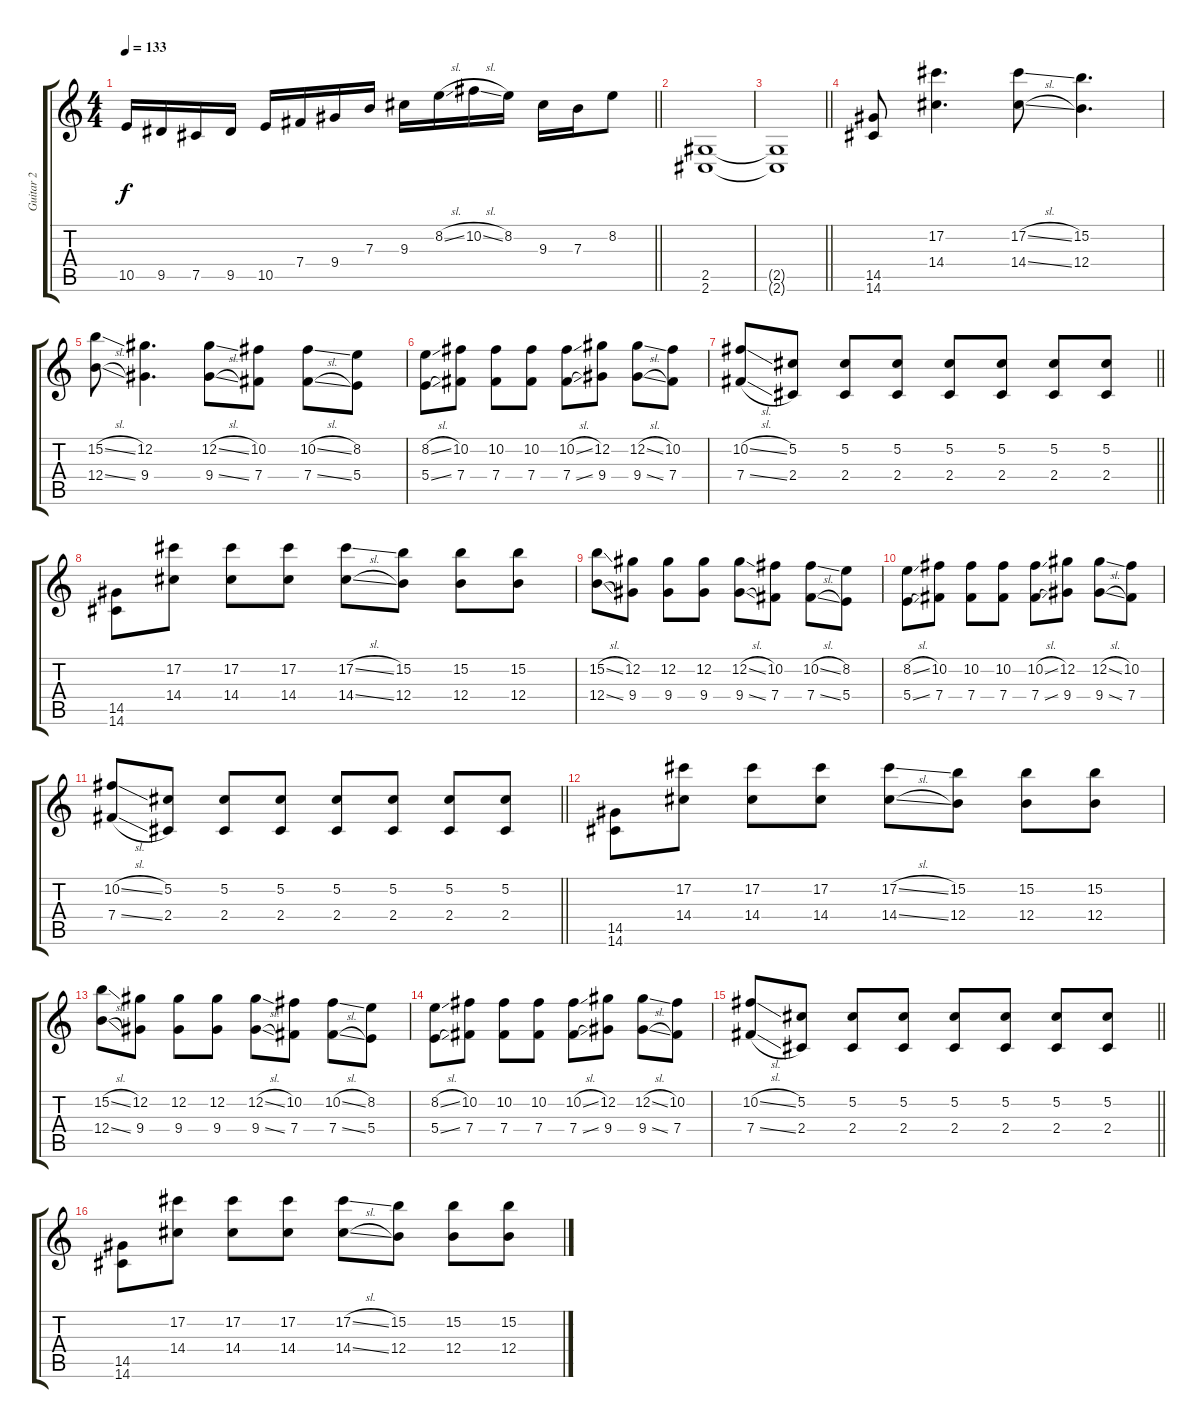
\track ("Guitar 2" "Guitar 2") {instrument distortionguitar}
\staff {score tabs}
\tuning (Db4 Ab3 E3 B2 Gb2 B1) {hide}
\ts (4 4)
\tempo 133
\clef g2
\barLineRight lightlight
\ks c
10.5.16{dy f} 9.5.16 7.5.16 9.5.16 10.5.16 7.4.16 9.4.16 7.3.16 9.3.16 8.2{sl}.16 10.2{sl}.16 8.2.16 9.3.16 7.3.16 8.2.8 |
(2.5 2.6).1 |
\barLineRight lightlight
(2.5{t} 2.6{t}).1 |
\section ("" "")
(14.5 14.6).8{volume 10 instrument distortionguitar} (17.2 14.4).4{d} (17.2{sl} 14.4{sl}).8 (15.2 12.4).4{d} |
(15.2{sl} 12.4{sl}).8 (12.2 9.4).4{d} (12.2{sl} 9.4{sl}).8{volume 13} (10.2 7.4).8 (10.2{sl} 7.4{sl}).8 (8.2 5.4).8 |
(8.2{sl} 5.4{sl}).8 (10.2 7.4).8 (10.2 7.4).8 (10.2 7.4).8 (10.2{sl} 7.4{sl}).8 (12.2 9.4).8 (12.2{sl} 9.4{sl}).8 (10.2 7.4).8 |
\barLineRight lightlight
(10.2{sl} 7.4{sl}).8 (5.2 2.4).8 (5.2 2.4).8 (5.2 2.4).8 (5.2 2.4).8 (5.2 2.4).8 (5.2 2.4).8 (5.2 2.4).8 |
(14.5 14.6).8{volume 13 instrument distortionguitar} (17.2 14.4).8 (17.2 14.4).8 (17.2 14.4).8 (17.2{sl} 14.4{sl}).8 (15.2 12.4).8 (15.2 12.4).8 (15.2 12.4).8 |
(15.2{sl} 12.4{sl}).8 (12.2 9.4).8 (12.2 9.4).8 (12.2 9.4).8 (12.2{sl} 9.4{sl}).8 (10.2 7.4).8 (10.2{sl} 7.4{sl}).8 (8.2 5.4).8 |
(8.2{sl} 5.4{sl}).8 (10.2 7.4).8 (10.2 7.4).8 (10.2 7.4).8 (10.2{sl} 7.4{sl}).8 (12.2 9.4).8 (12.2{sl} 9.4{sl}).8 (10.2 7.4).8 |
\barLineRight lightlight
(10.2{sl} 7.4{sl}).8 (5.2 2.4).8 (5.2 2.4).8 (5.2 2.4).8 (5.2 2.4).8 (5.2 2.4).8 (5.2 2.4).8 (5.2 2.4).8 |
(14.5 14.6).8 (17.2 14.4).8 (17.2 14.4).8 (17.2 14.4).8 (17.2{sl} 14.4{sl}).8 (15.2 12.4).8 (15.2 12.4).8 (15.2 12.4).8 |
(15.2{sl} 12.4{sl}).8 (12.2 9.4).8 (12.2 9.4).8 (12.2 9.4).8 (12.2{sl} 9.4{sl}).8 (10.2 7.4).8 (10.2{sl} 7.4{sl}).8 (8.2 5.4).8 |
(8.2{sl} 5.4{sl}).8 (10.2 7.4).8 (10.2 7.4).8 (10.2 7.4).8 (10.2{sl} 7.4{sl}).8 (12.2 9.4).8 (12.2{sl} 9.4{sl}).8 (10.2 7.4).8 |
\barLineRight lightlight
(10.2{sl} 7.4{sl}).8 (5.2 2.4).8 (5.2 2.4).8 (5.2 2.4).8 (5.2 2.4).8 (5.2 2.4).8 (5.2 2.4).8 (5.2 2.4).8 |
(14.5 14.6).8 (17.2 14.4).8 (17.2 14.4).8 (17.2 14.4).8 (17.2{sl} 14.4{sl}).8 (15.2 12.4).8 (15.2 12.4).8 (15.2 12.4).8
